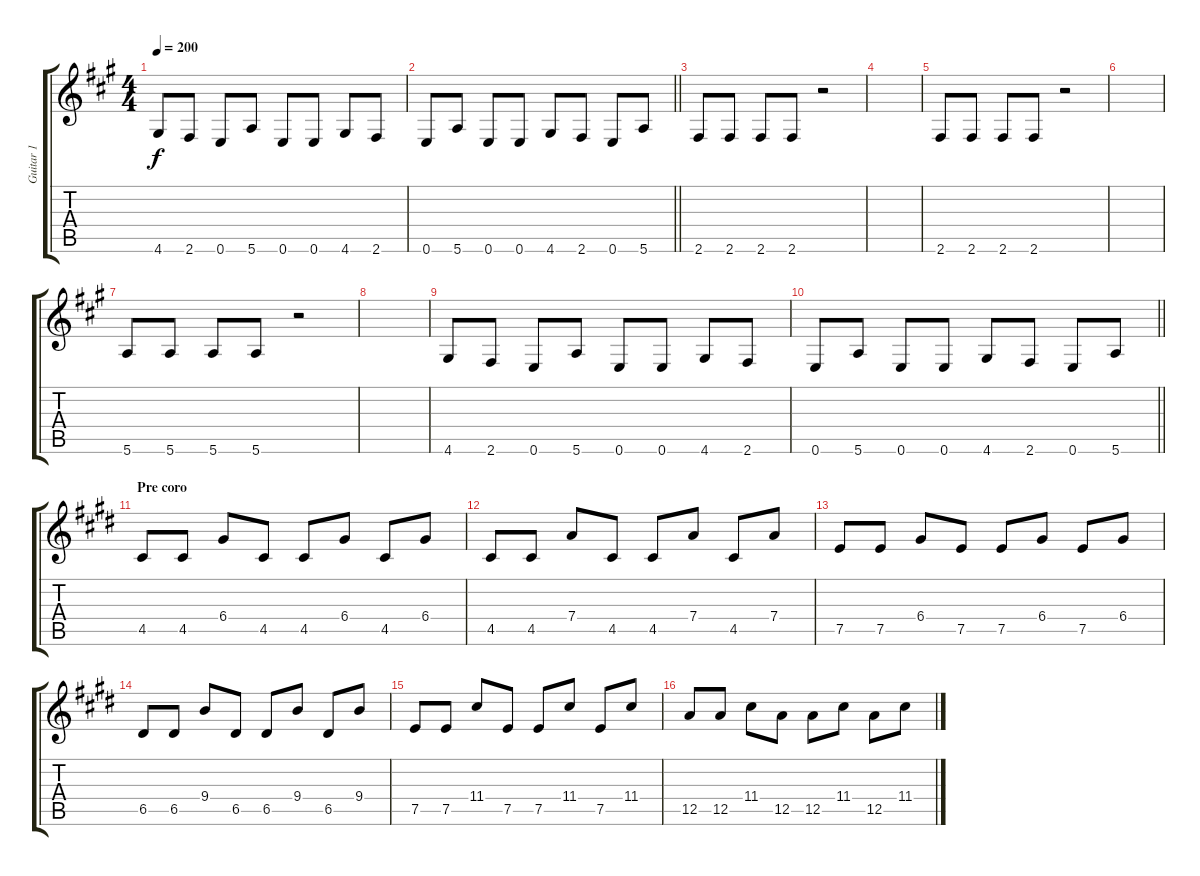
\track ("Guitar 1" "Guitar 1") {instrument overdrivenguitar}
\staff {score tabs}
\tuning (E4 B3 G3 D3 A2 E2) {hide}
\ts (4 4)
\tempo 200
\clef g2
\ks f#minor
4.6.8{dy f} 2.6.8 0.6.8 5.6.8 0.6.8 0.6.8 4.6.8 2.6.8 |
\barLineRight lightlight
0.6.8 5.6.8 0.6.8 0.6.8 4.6.8 2.6.8 0.6.8 5.6.8 |
2.6.8 2.6.8 2.6.8 2.6.8 r.2 |
|
2.6.8 2.6.8 2.6.8 2.6.8 r.2 |
|
5.6.8 5.6.8 5.6.8 5.6.8 r.2 |
|
4.6.8 2.6.8 0.6.8 5.6.8 0.6.8 0.6.8 4.6.8 2.6.8 |
\barLineRight lightlight
0.6.8 5.6.8 0.6.8 0.6.8 4.6.8 2.6.8 0.6.8 5.6.8 |
\section ("" "Pre coro")
\ks c#minor
4.5.8 4.5.8 6.4.8 4.5.8 4.5.8 6.4.8 4.5.8 6.4.8 |
4.5.8 4.5.8 7.4.8 4.5.8 4.5.8 7.4.8 4.5.8 7.4.8 |
7.5.8 7.5.8 6.4.8 7.5.8 7.5.8 6.4.8 7.5.8 6.4.8 |
6.5.8 6.5.8 9.4.8 6.5.8 6.5.8 9.4.8 6.5.8 9.4.8 |
7.5.8 7.5.8 11.4.8 7.5.8 7.5.8 11.4.8 7.5.8 11.4.8 |
12.5.8 12.5.8 11.4.8 12.5.8 12.5.8 11.4.8 12.5.8 11.4.8
